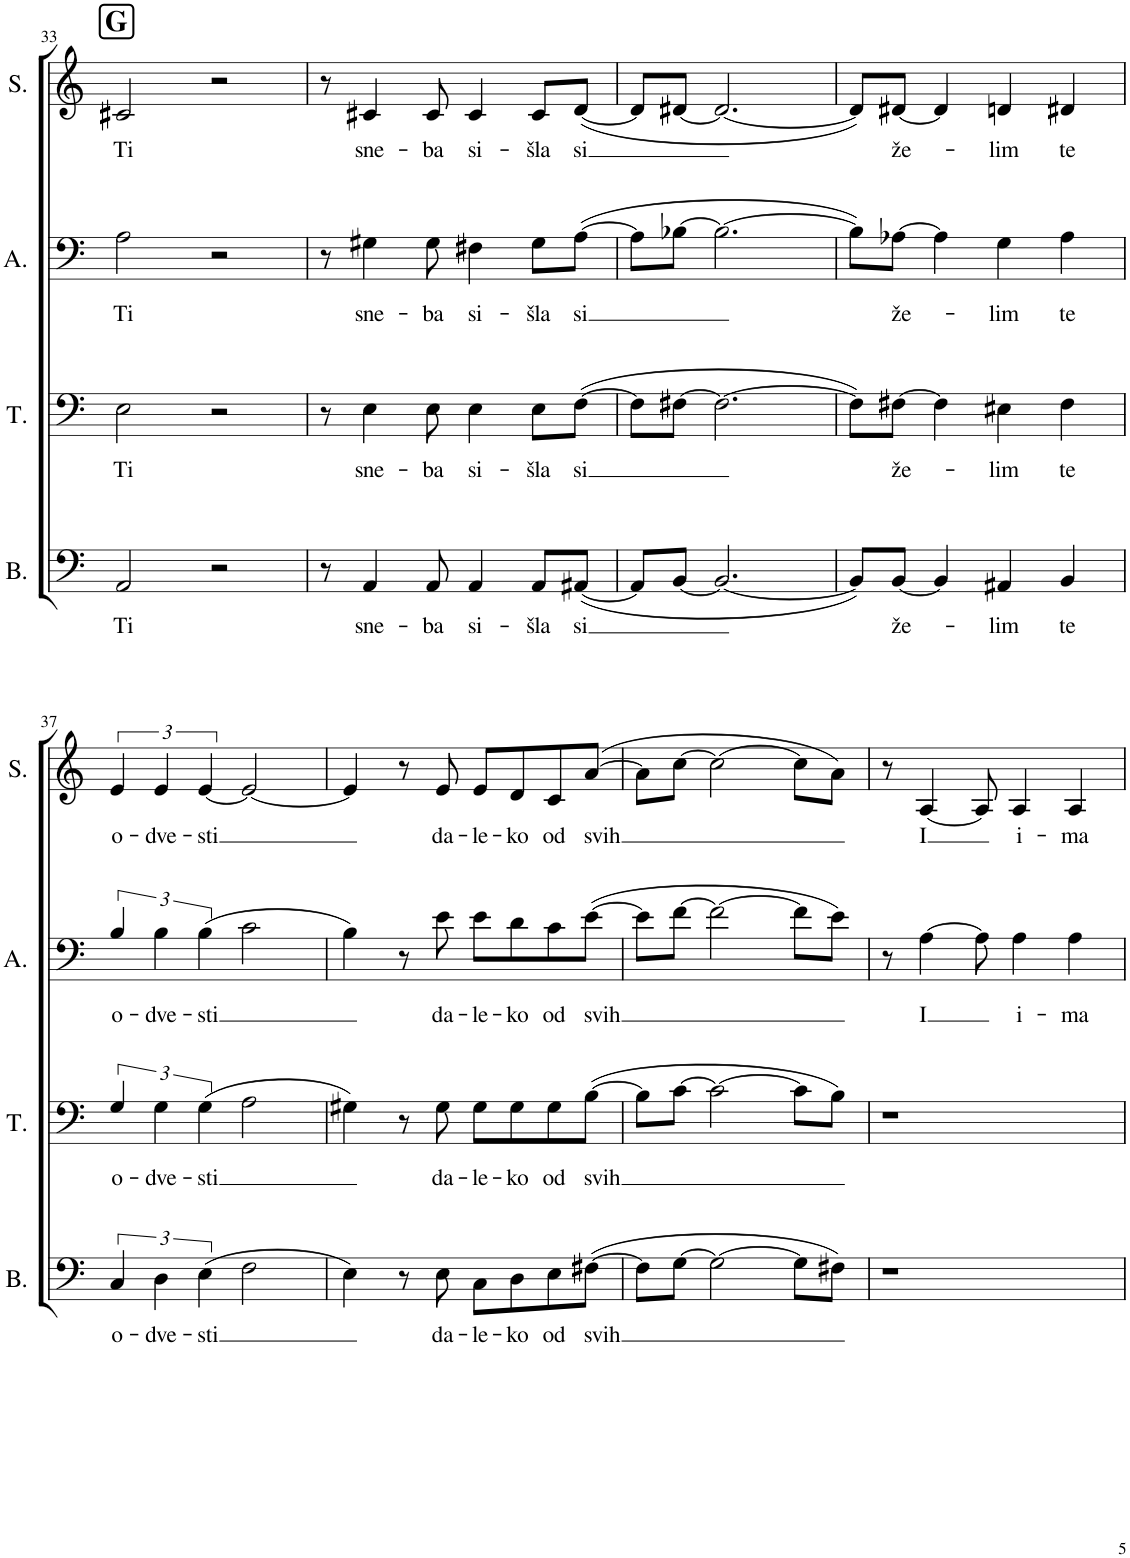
**kern	**text	**kern	**text	**kern	**text	**kern	**text
*part4	*part4	*part3	*part3	*part2	*part2	*part1	*part1
*staff4	*staff4	*staff3	*staff3	*staff2	*staff2	*staff1	*staff1
*I"Bass	*	*I"Tenor	*	*I"Alto	*	*I"Soprano	*
*I'B.	*	*I'T.	*	*I'A.	*	*I'S.	*
!!LO:PB:g=z
*clefF4	*	*clefF4	*	*clefF4	*	*clefG2	*
*k[]	*	*k[]	*	*k[]	*	*k[]	*
*M4/4	*	*M4/4	*	*M4/4	*	*M4/4	*
*met(c)	*	*met(c)	*	*met(c)	*	*met(c)	*
!!LO:REH:place=s1:a:B:cj:fs=14:t=G
=33	=33	=33	=33	=33	=33	=33	=33
!	!LO:LY:b	!	!LO:LY:b	!	!LO:LY:b	!	!LO:LY:b
2AA/	Ti	2E\	Ti	2A\	Ti	2c#X/	Ti
2r	.	2r	.	2r	.	2r	.
=34	=34	=34	=34	=34	=34	=34	=34
8r	.	8r	.	8r	.	8r	.
!	!LO:LY:b	!	!LO:LY:b	!	!LO:LY:b	!	!LO:LY:b
4AA/	sne-	4E\	sne-	4G#X\	sne-	4c#X/	sne-
!	!LO:LY:b	!	!LO:LY:b	!	!LO:LY:b	!	!LO:LY:b
8AA/	-ba	8E\	-ba	8G#\	-ba	8c#/	-ba
!	!LO:LY:b	!	!LO:LY:b	!	!LO:LY:b	!	!LO:LY:b
4AA/	si-	4E\	si-	4F#X\	si-	4c#/	si-
!	!LO:LY:b	!	!LO:LY:b	!	!LO:LY:b	!	!LO:LY:b
8AA/L	-šla	8E\L	-šla	8G#\L	-šla	8c#/L	-šla
!	!LO:LY:b	!	!LO:LY:b	!	!LO:LY:b	!	!LO:LY:b
([8AA#X/J	si	([8F\J	si	([8A\J	si	([8d/J	si
=35	=35	=35	=35	=35	=35	=35	=35
8AA#/L]	.	8F\L]	.	8A\L]	.	8d/L]	.
[8BB/J	.	[8F#X\J	.	[8B-X\J	.	[8d#X/J	.
2.BB/_	.	2.F#\_	.	2.B-\_	.	2.d#/_	.
=36	=36	=36	=36	=36	=36	=36	=36
8BB/L])	.	8F#\L])	.	8B-\L])	.	8d#/L])	.
!	!LO:LY:b	!	!LO:LY:b	!	!LO:LY:b	!	!LO:LY:b
[8BB/J	že-	[8F#X\J	že-	[8A-X\J	že-	[8d#X/J	že-
4BB/]	.	4F#\]	.	4A-\]	.	4d#/]	.
!	!LO:LY:b	!	!LO:LY:b	!	!LO:LY:b	!	!LO:LY:b
4AA#X/	-lim	4E#X\	-lim	4G\	-lim	4dn/	-lim
!	!LO:LY:b	!	!LO:LY:b	!	!LO:LY:b	!	!LO:LY:b
4BB/	te	4F#\	te	4A-\	te	4d#X/	te
!!LO:LB:g=z
=37	=37	=37	=37	=37	=37	=37	=37
!	!LO:LY:b	!	!LO:LY:b	!	!LO:LY:b	!	!LO:LY:b
6C/	o-	6G/	o-	6B/	o-	6e/	o-
!	!LO:LY:b	!	!LO:LY:b	!	!LO:LY:b	!	!LO:LY:b
6D\	-dve-	6G\	-dve-	6B\	-dve-	6e/	-dve-
!	!LO:LY:b	!	!LO:LY:b	!	!LO:LY:b	!	!LO:LY:b
(6E\	-sti	(6G\	-sti	(6B\	-sti	[6e/	-sti
2F\	.	2A\	.	2c\	.	2e/_	.
=38	=38	=38	=38	=38	=38	=38	=38
4E\)	.	4G#X\)	.	4B\)	.	4e/]	.
8r	.	8r	.	8r	.	8r	.
!	!LO:LY:b	!	!LO:LY:b	!	!LO:LY:b	!	!LO:LY:b
8E\	da-	8G#\	da-	8e\	da-	8e/	da-
!	!LO:LY:b	!	!LO:LY:b	!	!LO:LY:b	!	!LO:LY:b
8C\L	-le-	8G#\L	-le-	8e\L	-le-	8e/L	-le-
!	!LO:LY:b	!	!LO:LY:b	!	!LO:LY:b	!	!LO:LY:b
8D\	-ko	8G#\	-ko	8d\	-ko	8d/	-ko
!	!LO:LY:b	!	!LO:LY:b	!	!LO:LY:b	!	!LO:LY:b
8E\	od	8G#\	od	8c\	od	8c/	od
!	!LO:LY:b	!	!LO:LY:b	!	!LO:LY:b	!	!LO:LY:b
([8F#X\J	svih	([8B\J	svih	([8e\J	svih	([8a/J	svih
=39	=39	=39	=39	=39	=39	=39	=39
8F#\L]	.	8B\L]	.	8e\L]	.	8a\L]	.
[8G\J	.	[8c\J	.	[8f\J	.	[8cc\J	.
2G\_	.	2c\_	.	2f\_	.	2cc\_	.
8G\L]	.	8c\L]	.	8f\L]	.	8cc\L]	.
8F#X\J)	.	8B\J)	.	8e\J)	.	8a\J)	.
=40	=40	=40	=40	=40	=40	=40	=40
1r	.	1r	.	8r	.	8r	.
!	!	!	!	!	!LO:LY:b	!	!LO:LY:b
.	.	.	.	[4A\	I	[4A/	I
.	.	.	.	8A\]	.	8A/]	.
!	!	!	!	!	!LO:LY:b	!	!LO:LY:b
.	.	.	.	4A\	i-	4A/	i-
!	!	!	!	!	!LO:LY:b	!	!LO:LY:b
.	.	.	.	4A\	-ma	4A/	-ma
=	=	=	=	=	=	=	=
*-	*-	*-	*-	*-	*-	*-	*-
